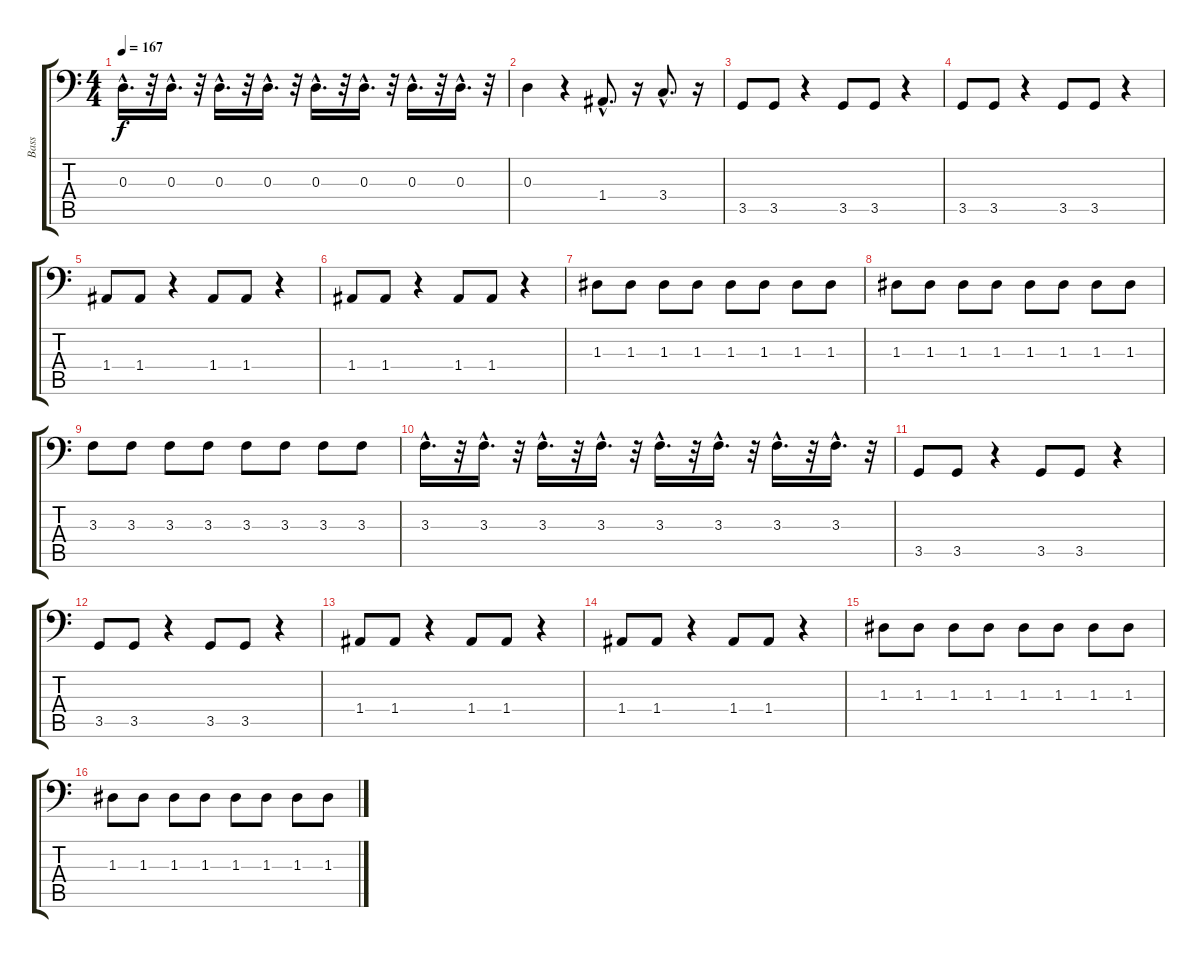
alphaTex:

\track ("Bass" "Bass") {instrument electricbasspick}
\staff {score tabs}
\tuning (C3 G2 D2 A1 E1 B0) {hide}
\ts (4 4)
\tempo 167
\clef f4
\ks c
0.3{hac}.16{d dy f} r.32 0.3{hac}.16{d} r.32 0.3{hac}.16{d} r.32 0.3{hac}.16{d} r.32 0.3{hac}.16{d} r.32 0.3{hac}.16{d} r.32 0.3{hac}.16{d} r.32 0.3{hac}.16{d} r.32 |
0.3.4 r.4 1.4{hac}.8{d} r.16 3.4{hac}.8{d} r.16 |
3.5.8 3.5.8 r.4 3.5.8 3.5.8 r.4 |
3.5.8 3.5.8 r.4 3.5.8 3.5.8 r.4 |
1.4.8 1.4.8 r.4 1.4.8 1.4.8 r.4 |
1.4.8 1.4.8 r.4 1.4.8 1.4.8 r.4 |
1.3.8 1.3.8 1.3.8 1.3.8 1.3.8 1.3.8 1.3.8 1.3.8 |
1.3.8 1.3.8 1.3.8 1.3.8 1.3.8 1.3.8 1.3.8 1.3.8 |
3.3.8 3.3.8 3.3.8 3.3.8 3.3.8 3.3.8 3.3.8 3.3.8 |
3.3{hac}.16{d} r.32 3.3{hac}.16{d} r.32 3.3{hac}.16{d} r.32 3.3{hac}.16{d} r.32 3.3{hac}.16{d} r.32 3.3{hac}.16{d} r.32 3.3{hac}.16{d} r.32 3.3{hac}.16{d} r.32 |
3.5.8 3.5.8 r.4 3.5.8 3.5.8 r.4 |
3.5.8 3.5.8 r.4 3.5.8 3.5.8 r.4 |
1.4.8 1.4.8 r.4 1.4.8 1.4.8 r.4 |
1.4.8 1.4.8 r.4 1.4.8 1.4.8 r.4 |
1.3.8 1.3.8 1.3.8 1.3.8 1.3.8 1.3.8 1.3.8 1.3.8 |
1.3.8 1.3.8 1.3.8 1.3.8 1.3.8 1.3.8 1.3.8 1.3.8
